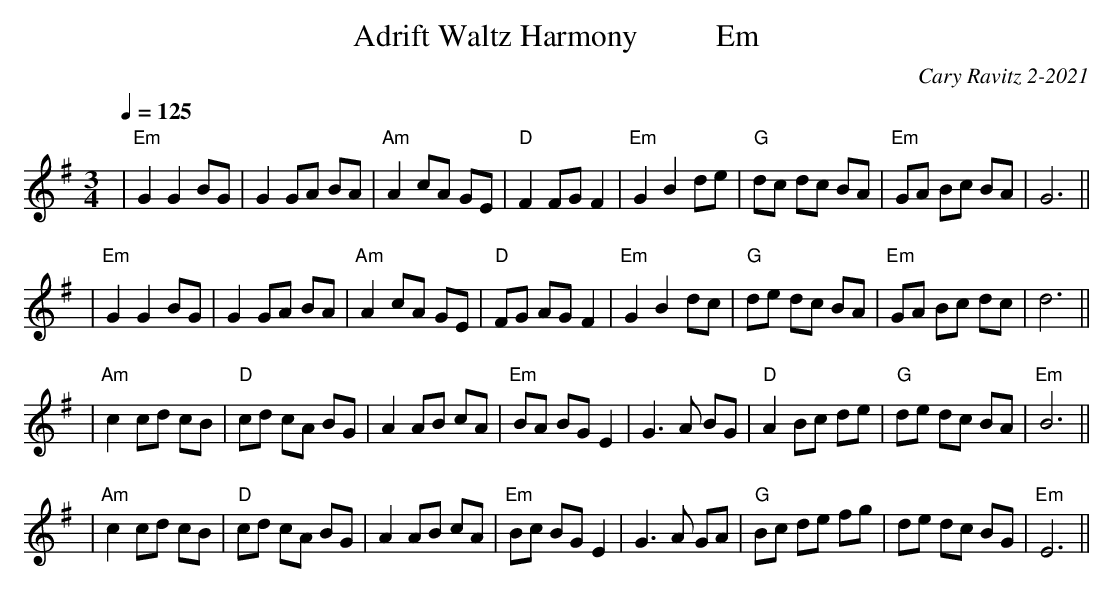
X:1
T: Adrift Waltz Harmony          Em
C: Cary Ravitz 2-2021
M: 3/4
L: 1/8
Q: 1/4=125
K: Em
| "Em"G2 G2 BG | G2 GA BA | "Am"A2 cA GE | "D"F2 FG F2 | "Em"G2 B2 de | "G" dc dc BA | "Em"GA Bc BA | G6 ||
| "Em"G2 G2 BG | G2 GA BA | "Am"A2 cA GE | "D"FG AG F2 | "Em"G2 B2 dc | "G" de dc BA | "Em"GA Bc dc | d6 ||
| "Am"c2 cd cB | "D"cd cA BG | A2 AB cA | "Em"BA BG E2 | G3 A BG | "D"A2 Bc de | "G" de dc BA   | "Em"B6 ||
| "Am"c2 cd cB | "D"cd cA BG | A2 AB cA | "Em"Bc BG E2 | G3 A GA | "G"Bc de fg | de dc BG | "Em"E6 ||
